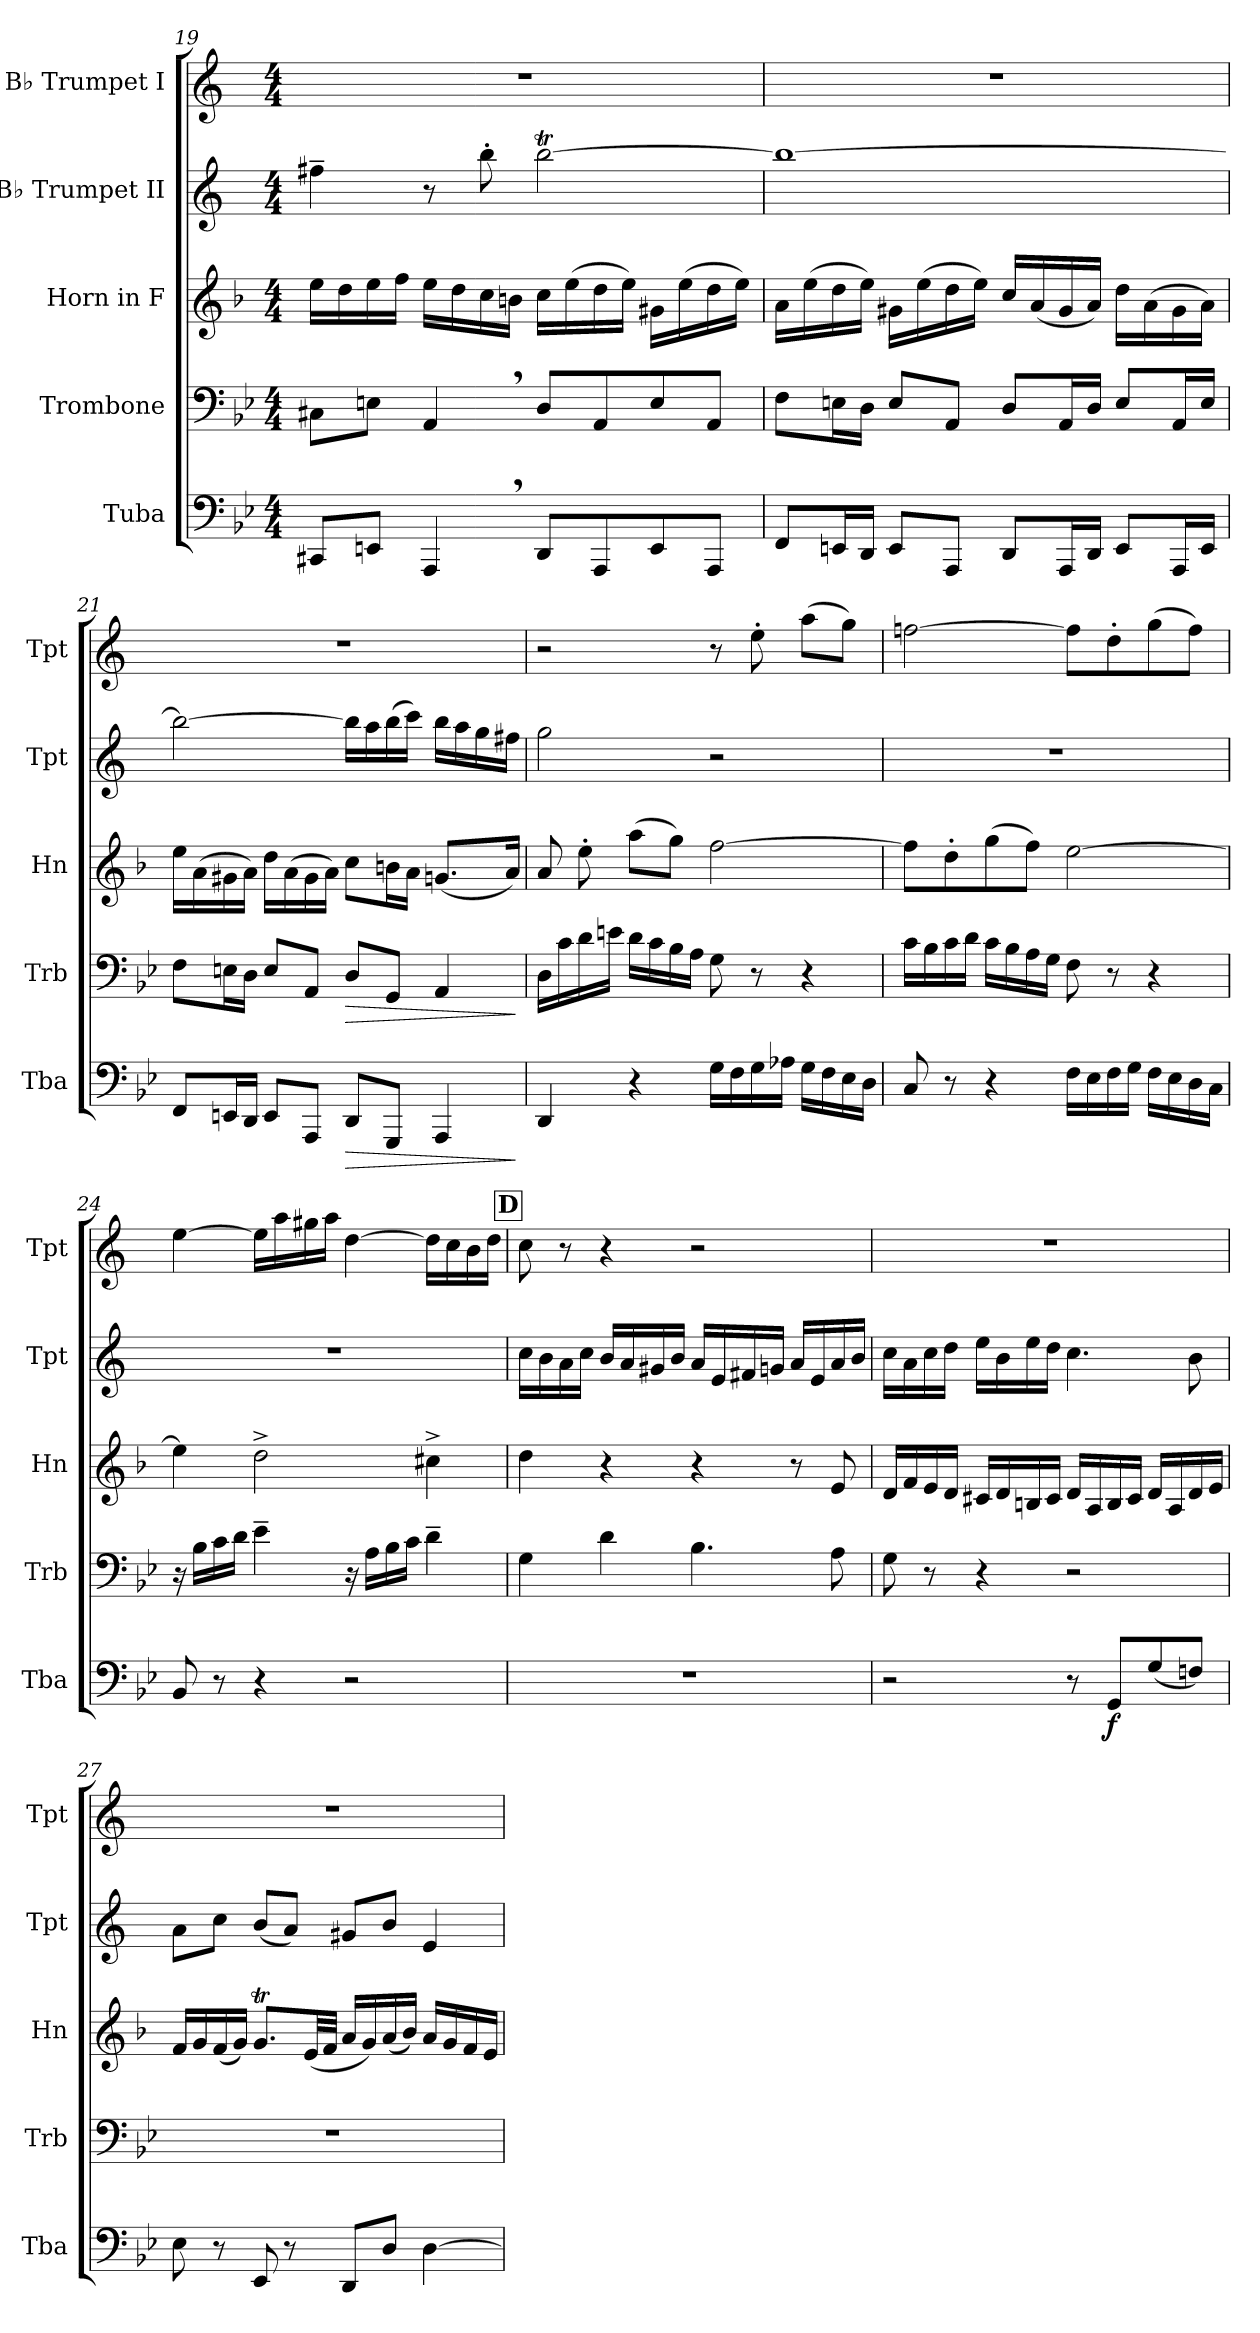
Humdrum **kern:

**kern	**dynam	**kern	**dynam	**kern	**kern	**kern
*part5	*part5	*part4	*part4	*part3	*part2	*part1
*staff5	*staff5	*staff4	*staff4	*staff3	*staff2	*staff1
*I"Tuba	*	*I"Trombone	*	*I"Horn in F	*I"B♭ Trumpet II	*I"B♭ Trumpet I
*I'Tba	*	*I'Trb	*	*I'Hn	*I'Tpt	*I'Tpt
*clefF4	*	*clefF4	*	*clefG2	*clefG2	*clefG2
*	*	*	*	*ITrd4c7	*ITrd1c2	*ITrd1c2
*k[b-e-]	*	*k[b-e-]	*	*k[b-e-]	*k[b-e-]	*k[b-e-]
*M4/4	*	*M4/4	*	*M4/4	*M4/4	*M4/4
=19	=19	=19	=19	=19	=19	=19
8CC#X/L	.	8C#X\L	.	16a\LL	4een~\	1r
.	.	.	.	16g\	.	.
8EEn/J	.	8En\J	.	16a\	.	.
.	.	.	.	16b-\JJ	.	.
4AAA,/	.	4AA,/	.	16a\LL	8r	.
.	.	.	.	16g\	.	.
.	.	.	.	16f\	8aa'\	.
.	.	.	.	16en\JJ	.	.
8DD/L	.	8D/L	.	16f\LL	[2aat\	.
.	.	.	.	(16a\	.	.
8AAA/	.	8AA/	.	16g\	.	.
.	.	.	.	16a\JJ)	.	.
8EE/	.	8E/	.	16c#X\LL	.	.
.	.	.	.	(16a\	.	.
8AAA/J	.	8AA/J	.	16g\	.	.
.	.	.	.	16a\JJ)	.	.
!!LO:PB:g=z
=20	=20	=20	=20	=20	=20	=20
8FF/L	.	8F\L	.	16d\LL	1aa_	1r
.	.	.	.	(16a\	.	.
16EEn/L	.	16En\L	.	16g\	.	.
16DD/JJ	.	16D\JJ	.	16a\JJ)	.	.
8EE/L	.	8E/L	.	16c#X\LL	.	.
.	.	.	.	(16a\	.	.
8AAA/J	.	8AA/J	.	16g\	.	.
.	.	.	.	16a\JJ)	.	.
8DD/L	.	8D/L	.	16f/LL	.	.
.	.	.	.	(16d/	.	.
16AAA/L	.	16AA/L	.	16c#/	.	.
16DD/JJ	.	16D/JJ	.	16d/JJ)	.	.
8EE/L	.	8E/L	.	16g\LL	.	.
.	.	.	.	(16d\	.	.
16AAA/L	.	16AA/L	.	16c#\	.	.
16EE/JJ	.	16E/JJ	.	16d\JJ)	.	.
=21	=21	=21	=21	=21	=21	=21
8FF/L	.	8F\L	.	16a\LL	2aa\_	1r
.	.	.	.	(16d\	.	.
16EEn/L	.	16En\L	.	16c#X\	.	.
16DD/JJ	.	16D\JJ	.	16d\JJ)	.	.
8EE/L	.	8E/L	.	16g\LL	.	.
.	.	.	.	(16d\	.	.
8AAA/J	.	8AA/J	.	16c#\	.	.
.	.	.	.	16d\JJ)	.	.
!	!LO:HP:b	!	!LO:HP:b	!	!	!
8DD/L	>	8D/L	>	8f\L	16aa\LL]	.
.	.	.	.	.	16gg\	.
8GGG/J	.	8GG/J	.	16en\L	(16aa\	.
.	.	.	.	16d\JJ	16bb-\JJ)	.
4AAA/	.	4AA/	.	(8.cn/L	16aa\LL	.
.	.	.	.	.	16gg\	.
.	.	.	.	.	16ff\	.
.	.	.	.	16d/Jk)	16een\JJ	.
.	]	.	]	.	.	.
!!LO:LB:g=z
=22	=22	=22	=22	=22	=22	=22
4DD/	.	16D\LL	.	8d/	2ff\	2r
.	.	16c\	.	.	.	.
.	.	16d\	.	8a'\	.	.
.	.	16en\JJ	.	.	.	.
4r	.	16d\LL	.	(8dd\L	.	.
.	.	16c\	.	.	.	.
.	.	16B-\	.	8cc\J)	.	.
.	.	16A\JJ	.	.	.	.
16G\LL	.	8G\	.	[2b-\	2r	8r
16F\	.	.	.	.	.	.
16G\	.	8r	.	.	.	8dd'\
16A-X\JJ	.	.	.	.	.	.
16G\LL	.	4r	.	.	.	(8gg\L
16F\	.	.	.	.	.	.
16E-\	.	.	.	.	.	8ff\J)
16D\JJ	.	.	.	.	.	.
=23	=23	=23	=23	=23	=23	=23
8C/	.	16c\LL	.	8b-\L]	1r	[2ee-X\
.	.	16B-\	.	.	.	.
8r	.	16c\	.	8g'\	.	.
.	.	16d\JJ	.	.	.	.
4r	.	16c\LL	.	(8cc\	.	.
.	.	16B-\	.	.	.	.
.	.	16A\	.	8b-\J)	.	.
.	.	16G\JJ	.	.	.	.
16F\LL	.	8F\	.	[2a\	.	8ee-\L]
16E-\	.	.	.	.	.	.
16F\	.	8r	.	.	.	8cc'\
16G\JJ	.	.	.	.	.	.
16F\LL	.	4r	.	.	.	(8ff\
16E-\	.	.	.	.	.	.
16D\	.	.	.	.	.	8ee-\J)
16C\JJ	.	.	.	.	.	.
!!LO:PB:g=z
=24	=24	=24	=24	=24	=24	=24
8BB-/	.	16r	.	4a\]	1r	[4dd\
.	.	16B-\LL	.	.	.	.
8r	.	16c\	.	.	.	.
.	.	16d\JJ	.	.	.	.
4r	.	4e-~\	.	2g^\	.	16dd\LL]
.	.	.	.	.	.	16gg\
.	.	.	.	.	.	16ff#X\
.	.	.	.	.	.	16gg\JJ
2r	.	16r	.	.	.	[4cc\
.	.	16A\LL	.	.	.	.
.	.	16B-\	.	.	.	.
.	.	16c\JJ	.	.	.	.
.	.	4d~\	.	4f#X^\	.	16cc\LL]
.	.	.	.	.	.	16b-\
.	.	.	.	.	.	16a\
.	.	.	.	.	.	16cc\JJ
!!LO:REH:place=s1:a:B:fs=14:t=D
=25	=25	=25	=25	=25	=25	=25
1r	.	4G\	.	4g\	16b-\LL	8b-\
.	.	.	.	.	16a\	.
.	.	.	.	.	16g\	8r
.	.	.	.	.	16b-\JJ	.
.	.	4d\	.	4r	16a/LL	4r
.	.	.	.	.	16g/	.
.	.	.	.	.	16f#X/	.
.	.	.	.	.	16a/JJ	.
.	.	4.B-\	.	4r	16g/LL	2r
.	.	.	.	.	16d/	.
.	.	.	.	.	16en/	.
.	.	.	.	.	16fn/JJ	.
.	.	.	.	8r	16g/LL	.
.	.	.	.	.	16d/	.
.	.	8A\	.	8A/	16g/	.
.	.	.	.	.	16a/JJ	.
!!LO:LB:g=z
=26	=26	=26	=26	=26	=26	=26
2r	.	8G\	.	16G/LL	16b-\LL	1r
.	.	.	.	16B-/	16g\	.
.	.	8r	.	16A/	16b-\	.
.	.	.	.	16G/JJ	16cc\JJ	.
.	.	4r	.	16F#X/LL	16dd\LL	.
.	.	.	.	16G/	16a\	.
.	.	.	.	16En/	16dd\	.
.	.	.	.	16F#/JJ	16cc\JJ	.
8r	.	2r	.	16G/LL	4.b-\	.
.	.	.	.	16D/	.	.
!	!LO:DY:b	!	!	!	!	!
8GG/L	f	.	.	16E/	.	.
.	.	.	.	16F#/JJ	.	.
(8G/	.	.	.	16G/LL	.	.
.	.	.	.	16D/	.	.
8Fn/J)	.	.	.	16G/	8a\	.
.	.	.	.	16A/JJ	.	.
=27	=27	=27	=27	=27	=27	=27
8E-\	.	1r	.	16B-/LL	8g\L	1r
.	.	.	.	16c/	.	.
8r	.	.	.	(16B-/	8b-\J	.
.	.	.	.	16c/JJ)	.	.
8EE-/	.	.	.	8.cT/L	(8a/L	.
8r	.	.	.	.	8g/J)	.
.	.	.	.	(32A/LL	.	.
.	.	.	.	32B-/JJJ	.	.
8DD/L	.	.	.	16d/LL	8f#X/L	.
.	.	.	.	16c/)	.	.
8D/J	.	.	.	(16d/	8a/J	.
.	.	.	.	16e-/JJ)	.	.
[4D\	.	.	.	16d/LL	4d/	.
.	.	.	.	16c/	.	.
.	.	.	.	16B-/	.	.
.	.	.	.	16A/JJ	.	.
=	=	=	=	=	=	=
*-	*-	*-	*-	*-	*-	*-
